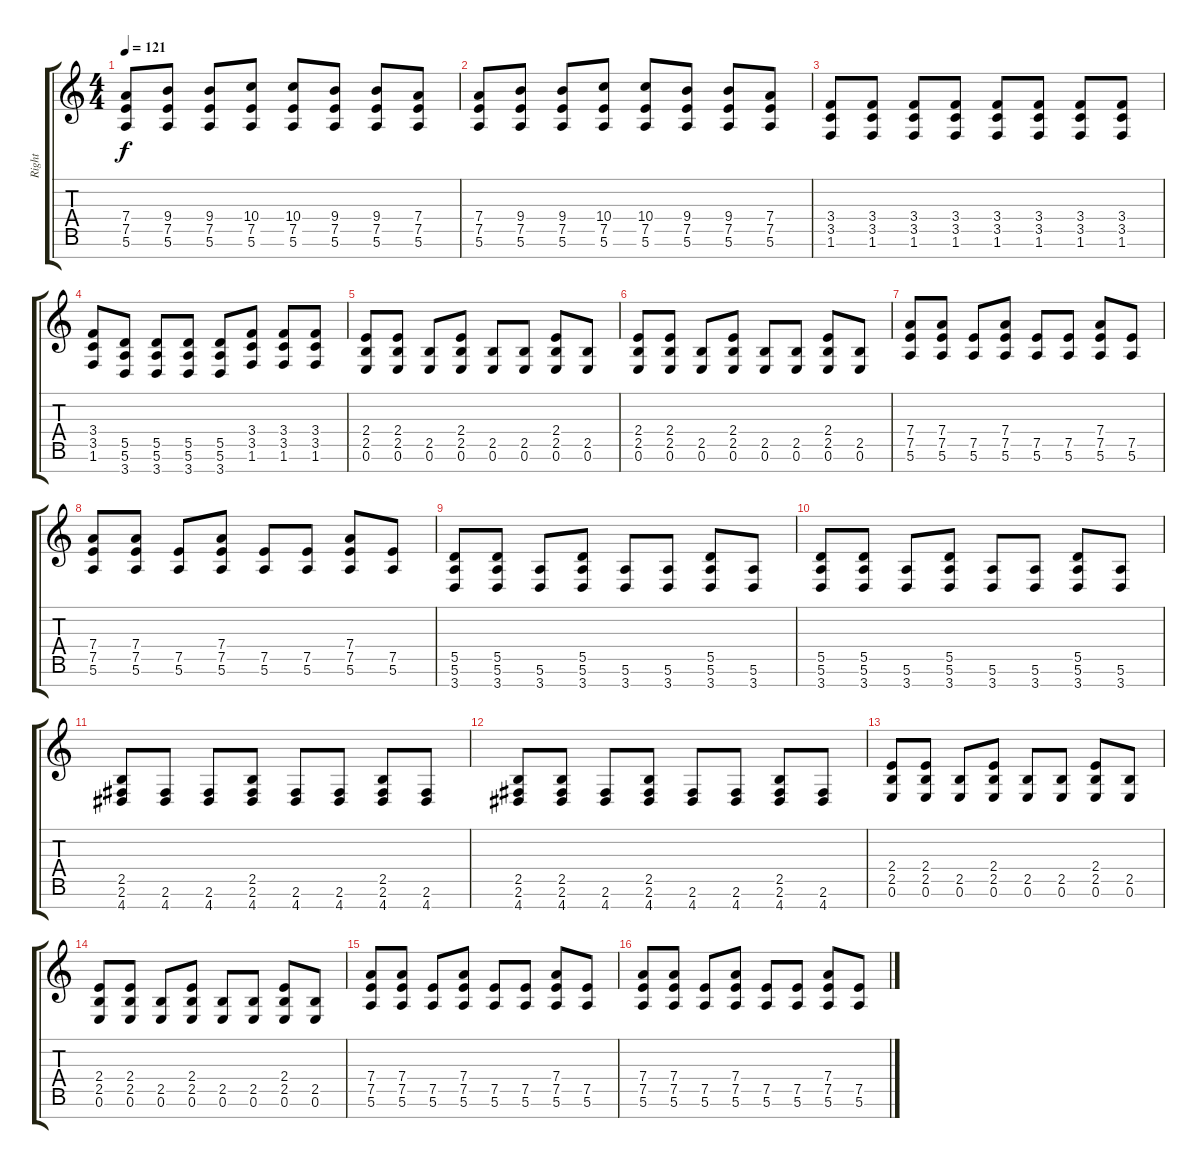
\track ("Right" "Right") {instrument distortionguitar}
\staff {score tabs}
\tuning (E4 B3 G3 D3 A2 E2 B1) {hide}
\ts (4 4)
\tempo 121
\clef g2
\ks c
(7.4 7.5 5.6).8{dy f} (9.4 7.5 5.6).8 (9.4 7.5 5.6).8 (10.4 7.5 5.6).8 (10.4 7.5 5.6).8 (9.4 7.5 5.6).8 (9.4 7.5 5.6).8 (7.4 7.5 5.6).8 |
(7.4 7.5 5.6).8 (9.4 7.5 5.6).8 (9.4 7.5 5.6).8 (10.4 7.5 5.6).8 (10.4 7.5 5.6).8 (9.4 7.5 5.6).8 (9.4 7.5 5.6).8 (7.4 7.5 5.6).8 |
(3.4 3.5 1.6).8 (3.4 3.5 1.6).8 (3.4 3.5 1.6).8 (3.4 3.5 1.6).8 (3.4 3.5 1.6).8 (3.4 3.5 1.6).8 (3.4 3.5 1.6).8 (3.4 3.5 1.6).8 |
(3.4 3.5 1.6).8 (5.5 5.6 3.7).8 (5.5 5.6 3.7).8 (5.5 5.6 3.7).8 (5.5 5.6 3.7).8 (3.4 3.5 1.6).8 (3.4 3.5 1.6).8 (3.4 3.5 1.6).8 |
(2.4 2.5 0.6).8 (2.4 2.5 0.6).8 (2.5 0.6).8 (2.4 2.5 0.6).8 (2.5 0.6).8 (2.5 0.6).8 (2.4 2.5 0.6).8 (2.5 0.6).8 |
(2.4 2.5 0.6).8 (2.4 2.5 0.6).8 (2.5 0.6).8 (2.4 2.5 0.6).8 (2.5 0.6).8 (2.5 0.6).8 (2.4 2.5 0.6).8 (2.5 0.6).8 |
(7.4 7.5 5.6).8 (7.4 7.5 5.6).8 (7.5 5.6).8 (7.4 7.5 5.6).8 (7.5 5.6).8 (7.5 5.6).8 (7.4 7.5 5.6).8 (7.5 5.6).8 |
(7.4 7.5 5.6).8 (7.4 7.5 5.6).8 (7.5 5.6).8 (7.4 7.5 5.6).8 (7.5 5.6).8 (7.5 5.6).8 (7.4 7.5 5.6).8 (7.5 5.6).8 |
(5.5 5.6 3.7).8 (5.5 5.6 3.7).8 (5.6 3.7).8 (5.5 5.6 3.7).8 (5.6 3.7).8 (5.6 3.7).8 (5.5 5.6 3.7).8 (5.6 3.7).8 |
(5.5 5.6 3.7).8 (5.5 5.6 3.7).8 (5.6 3.7).8 (5.5 5.6 3.7).8 (5.6 3.7).8 (5.6 3.7).8 (5.5 5.6 3.7).8 (5.6 3.7).8 |
(2.5 2.6 4.7).8 (2.6 4.7).8 (2.6 4.7).8 (2.5 2.6 4.7).8 (2.6 4.7).8 (2.6 4.7).8 (2.5 2.6 4.7).8 (2.6 4.7).8 |
(2.5 2.6 4.7).8 (2.5 2.6 4.7).8 (2.6 4.7).8 (2.5 2.6 4.7).8 (2.6 4.7).8 (2.6 4.7).8 (2.5 2.6 4.7).8 (2.6 4.7).8 |
(2.4 2.5 0.6).8 (2.4 2.5 0.6).8 (2.5 0.6).8 (2.4 2.5 0.6).8 (2.5 0.6).8 (2.5 0.6).8 (2.4 2.5 0.6).8 (2.5 0.6).8 |
(2.4 2.5 0.6).8 (2.4 2.5 0.6).8 (2.5 0.6).8 (2.4 2.5 0.6).8 (2.5 0.6).8 (2.5 0.6).8 (2.4 2.5 0.6).8 (2.5 0.6).8 |
(7.4 7.5 5.6).8 (7.4 7.5 5.6).8 (7.5 5.6).8 (7.4 7.5 5.6).8 (7.5 5.6).8 (7.5 5.6).8 (7.4 7.5 5.6).8 (7.5 5.6).8 |
(7.4 7.5 5.6).8 (7.4 7.5 5.6).8 (7.5 5.6).8 (7.4 7.5 5.6).8 (7.5 5.6).8 (7.5 5.6).8 (7.4 7.5 5.6).8 (7.5 5.6).8
